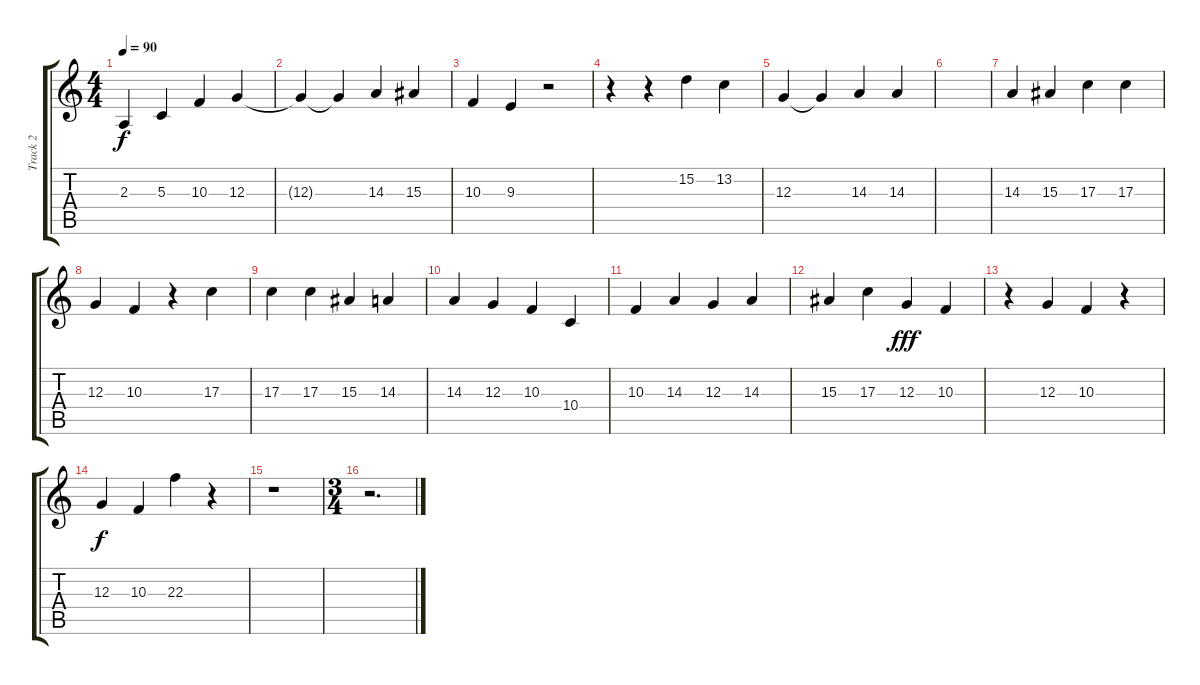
\track ("Track 2" "Track 2") {instrument choiraahs}
\staff {score tabs}
\tuning (E4 B3 G3 D3 A2 E2) {hide}
\ts (4 4)
\tempo 90
\clef g2
\ks c
2.3.4{dy f} 5.3.4 10.3.4 12.3.4 |
12.3{t}.4 12.3{t}.4 14.3.4 15.3.4 |
10.3.4 9.3.4 r.2 |
r.4 r.4 15.2.4 13.2.4 |
12.3.4 12.3{t}.4 14.3.4 14.3.4 |
|
14.3.4 15.3.4 17.3.4 17.3.4 |
12.3.4 10.3.4 r.4 17.3.4 |
17.3.4 17.3.4 15.3.4 14.3.4 |
14.3.4 12.3.4 10.3.4 10.4.4 |
10.3.4 14.3.4 12.3.4 14.3.4 |
15.3.4 17.3.4 12.3.4{dy fff volume 10} 10.3.4 |
r.4 12.3.4 10.3.4 r.4 |
12.3.4{dy f} 10.3.4 22.3.4 r.4{volume 7} |
r.1 |
\ts (3 4)
r.2{d}
